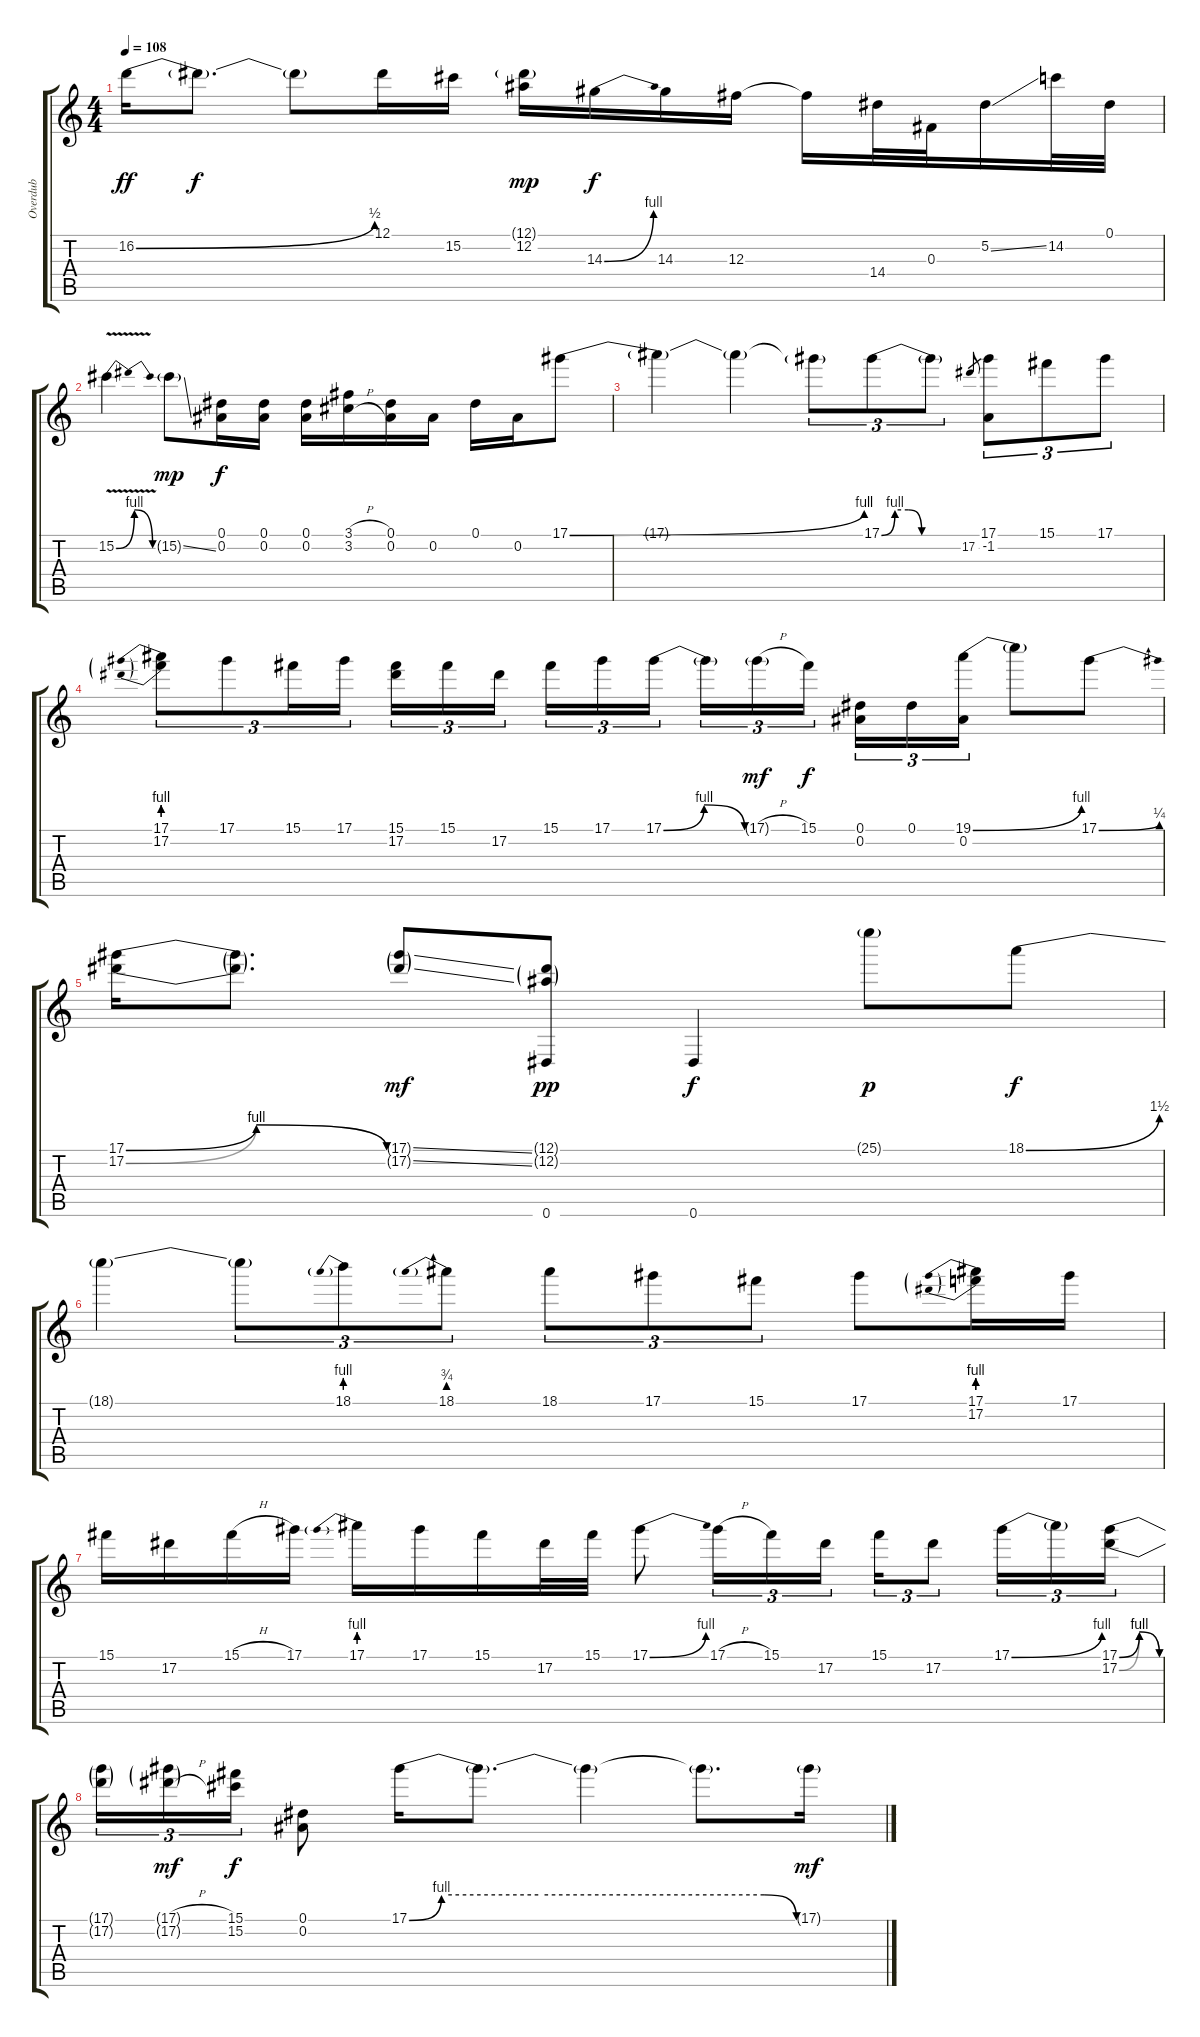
\track ("Overdub" "Overdub") {instrument fretlessbass}
\staff {score tabs}
\tuning (Eb4 Bb3 Gb3 Db3 Ab2 Eb2) {hide}
\ts (4 4)
\tempo 108
\clef g2
\ks c
16.2{be (bend 0 0 60 2)}.16{dy ff} 16.2{t}.8{d dy f} 16.2{t}.8 12.1.16 15.2.16 (12.1{g} 12.2).16{dy mp} 14.3{be (bend 0 0 60 4)}.16{dy f} 14.3.16 12.3.16 12.3{t}.16 14.4.32 0.3.32 5.2{ss}.16 14.2.32 0.1.32 |
15.2{be (bendrelease 0 0 30 4 55 4 60 0) v}.4 15.2{ss g}.8{dy mp} (0.1 0.2).16{dy f} (0.1 0.2).16 (0.1 0.2).16 (3.1{h} 3.2{h}).16 (0.1 0.2).16 0.2.16 0.1.16 0.2.16 17.1{be (bend 0 0 60 4)}.8 |
17.1{t}.4 17.1{t}.4 17.1{t}.8{tu (3 2)} 17.1{be (custom 0 0 10 4 20 4 30 0 60 0)}.8{tu (3 2)} 17.1{t}.8{tu (3 2)} 17.2.8{gr} (17.1 -1.2).8{tu (3 2)} 15.1.8{tu (3 2)} 17.1.8{tu (3 2)} |
(17.1{be (prebend 0 4 60 4)} 17.2{be (prebend 0 4 60 4)}).8{tu (3 2)} 17.1.8{tu (3 2)} 15.1.16{tu (3 2)} 17.1.16{tu (3 2)} (15.1 17.2).16{tu (3 2)} 15.1.16{tu (3 2)} 17.2.16{tu (3 2)} 15.1.16{tu (3 2)} 17.1.16{tu (3 2)} 17.1{be (bendrelease 0 0 15 4 30 4 60 0)}.16{tu (3 2)} 17.1{t}.16{tu (3 2)} 17.1{h g}.16{tu (3 2) dy mf} 15.1.16{tu (3 2) dy f} (0.1 0.2).16{tu (3 2)} 0.1.16{tu (3 2)} (19.1{be (bend 0 0 60 4)} 0.2).16{tu (3 2)} 19.1{t}.8 17.1{be (bend 0 0 60 1)}.8 |
(17.1{be (bendrelease 0 0 15 4 53 4 60 0)} 17.2{be (bendrelease 0 0 15 4 53 4 60 0)}).16 (17.1{t} 17.2{t}).8{d} (17.1{ss g} 17.2{ss g}).8{dy mf} (12.1{g} 12.2{g} 0.6).8{dy pp} 0.6.4{dy f} 25.1{g}.8{dy p} 18.1{be (bend 0 0 60 6)}.8{dy f} |
18.1{t}.4 18.1{t}.8{tu (3 2)} 18.1{be (prebend 0 4 60 4)}.8{tu (3 2)} 18.1{be (prebend 0 3 60 3)}.8{tu (3 2)} 18.1.8{tu (3 2)} 17.1.8{tu (3 2)} 15.1.8{tu (3 2)} 17.1.8 (17.1{be (prebend 0 4 60 4)} 17.2{be (prebend 0 4 60 4)}).16 17.1.16 |
15.1.16 17.2.16 15.1{h}.16 17.1.16 17.1{be (prebend 0 4 60 4)}.16 17.1.16 15.1.16 17.2.32 15.1.32 17.1{be (bend 0 0 60 4)}.8 17.1{h}.16{tu (3 2)} 15.1.16{tu (3 2)} 17.2.16{tu (3 2)} 15.1.16{tu (3 2)} 17.2.8{tu (3 2)} 17.1{be (bend 0 0 60 4)}.16{tu (3 2)} 17.1{t}.16{tu (3 2)} (17.1{be (bendrelease 0 0 15 4 30 4 60 0)} 17.2{be (bendrelease 0 0 15 4 30 4 60 0)}).16{tu (3 2)} |
(17.1{t} 17.2{t}).16{tu (3 2)} (17.1{h g} 17.2{h g}).16{tu (3 2) dy mf} (15.1 15.2).16{tu (3 2) dy f} (0.1 0.2).8 17.1{be (custom 0 0 5 4 20 4 55 4 60 0)}.16 17.1{t}.8{d} 17.1{t}.4 17.1{t}.8{d} 17.1{g}.16{dy mf}
